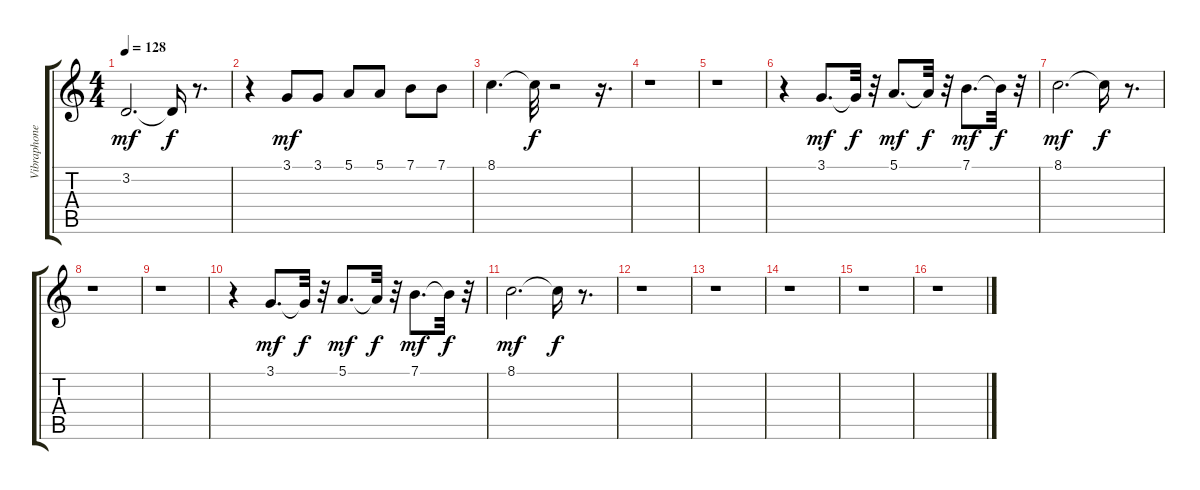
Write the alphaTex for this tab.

\track ("Vibraphone" "Vibraphone") {instrument vibraphone}
\staff {score tabs}
\tuning (E4 B3 G3 D3 A2 E2) {hide}
\ts (4 4)
\tempo 128
\clef g2
\ks c
3.2.2{d dy mf} 3.2{t}.16{dy f} r.8{d} |
r.4 3.1.8{dy mf} 3.1.8 5.1.8 5.1.8 7.1.8 7.1.8 |
8.1.4{d} 8.1{t}.32{dy f} r.2 r.16{d} |
r.1 |
r.1 |
r.4 3.1.8{d dy mf} 3.1{t}.32{dy f} r.32 5.1.8{d dy mf} 5.1{t}.32{dy f} r.32 7.1.8{d dy mf} 7.1{t}.32{dy f} r.32 |
8.1.2{d dy mf} 8.1{t}.16{dy f} r.8{d} |
r.1 |
r.1 |
r.4 3.1.8{d dy mf} 3.1{t}.32{dy f} r.32 5.1.8{d dy mf} 5.1{t}.32{dy f} r.32 7.1.8{d dy mf} 7.1{t}.32{dy f} r.32 |
8.1.2{d dy mf} 8.1{t}.16{dy f} r.8{d} |
r.1 |
r.1 |
r.1 |
r.1 |
r.1
